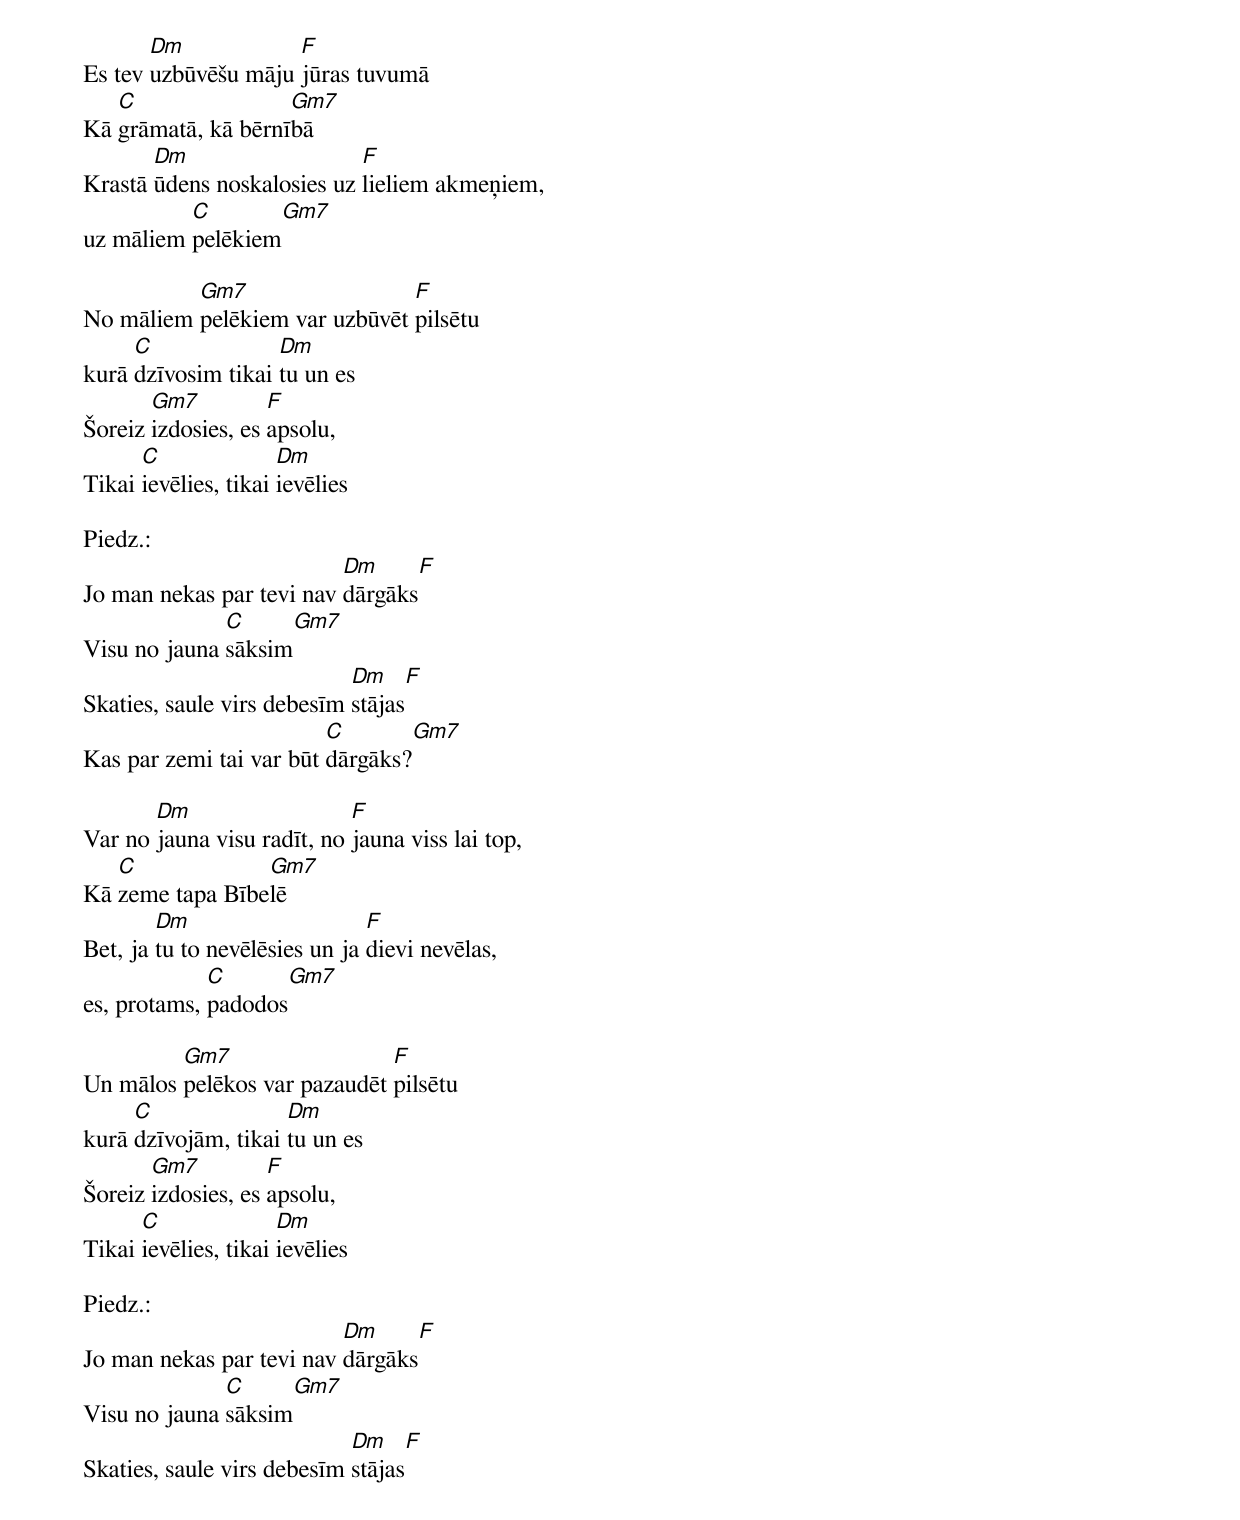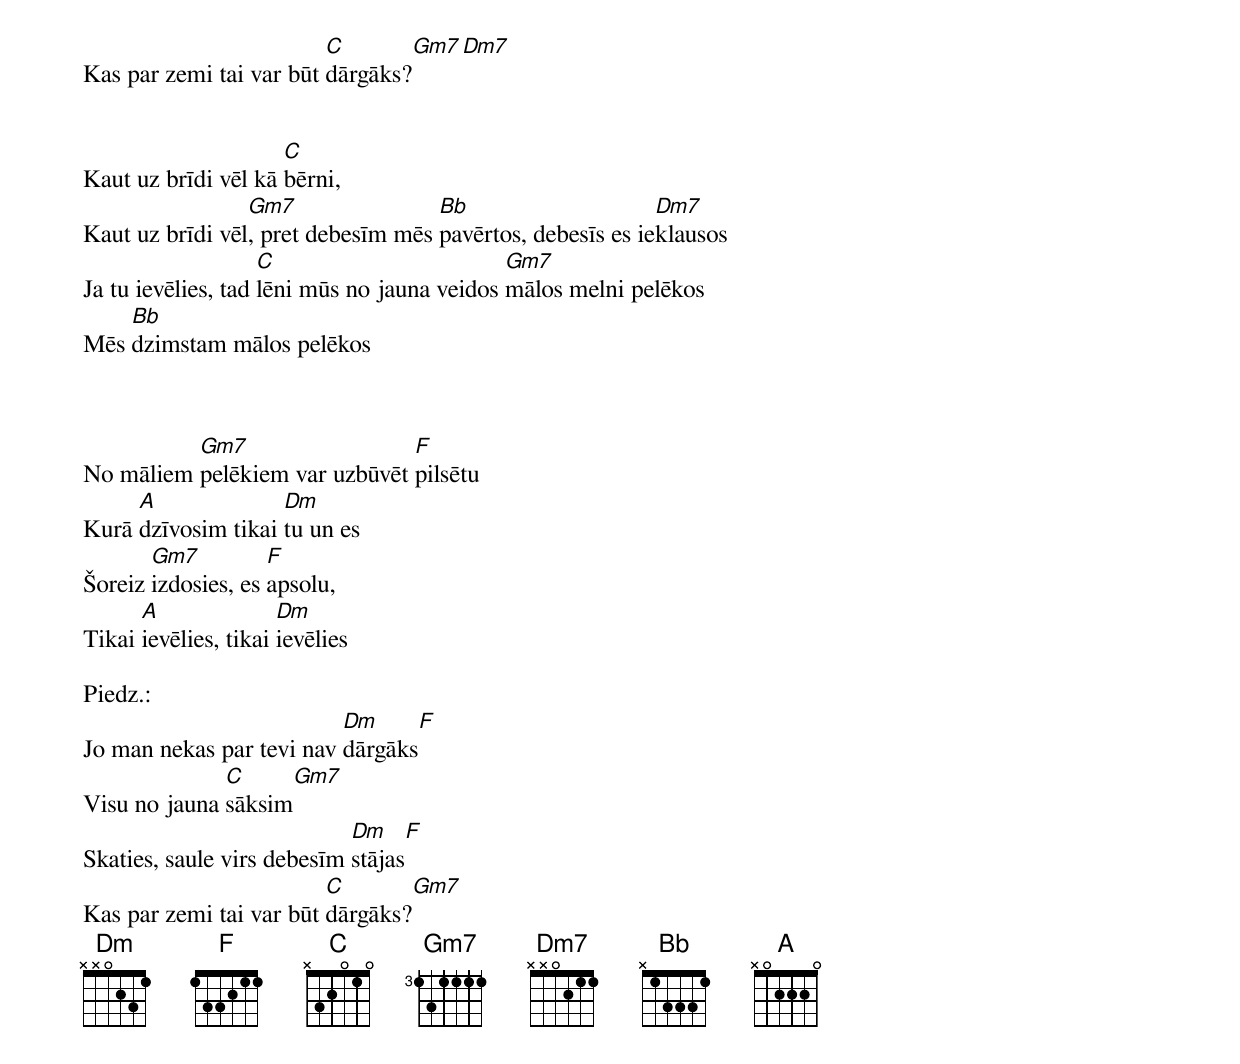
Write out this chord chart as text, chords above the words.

       Dm            F
Es tev uzbūvēšu māju jūras tuvumā
   C                Gm7
Kā grāmatā, kā bērnībā
       Dm                   F
Krastā ūdens noskalosies uz lieliem akmeņiem,
          C         Gm7
uz māliem pelēkiem

          Gm7                  F
No māliem pelēkiem var uzbūvēt pilsētu
     C              Dm
kurā dzīvosim tikai tu un es
       Gm7          F
Šoreiz izdosies, es apsolu,
      C               Dm
Tikai ievēlies, tikai ievēlies

Piedz.:
                          Dm      F
Jo man nekas par tevi nav dārgāks
              C      Gm7
Visu no jauna sāksim
                            Dm     F
Skaties, saule virs debesīm stājas
                         C        Gm7
Kas par zemi tai var būt dārgāks?

       Dm                   F
Var no jauna visu radīt, no jauna viss lai top,
   C             Gm7
Kā zeme tapa Bībelē
        Dm                     F
Bet, ja tu to nevēlēsies un ja dievi nevēlas,
             C       Gm7
es, protams, padodos

         Gm7                  F
Un mālos pelēkos var pazaudēt pilsētu
     C               Dm
kurā dzīvojām, tikai tu un es
       Gm7          F
Šoreiz izdosies, es apsolu,
      C               Dm
Tikai ievēlies, tikai ievēlies

Piedz.:
                          Dm      F
Jo man nekas par tevi nav dārgāks
              C      Gm7
Visu no jauna sāksim
                            Dm     F
Skaties, saule virs debesīm stājas
                         C        Gm7   Dm7
Kas par zemi tai var būt dārgāks?


                     C
Kaut uz brīdi vēl kā bērni,
                 Gm7                Bb                     Dm7
Kaut uz brīdi vēl, pret debesīm mēs pavērtos, debesīs es ieklausos
                    C                        Gm7
Ja tu ievēlies, tad lēni mūs no jauna veidos mālos melni pelēkos
    Bb
Mēs dzimstam mālos pelēkos



          Gm7                  F
No māliem pelēkiem var uzbūvēt pilsētu
     A              Dm
Kurā dzīvosim tikai tu un es
       Gm7          F
Šoreiz izdosies, es apsolu,
      A               Dm
Tikai ievēlies, tikai ievēlies

Piedz.:
                          Dm      F
Jo man nekas par tevi nav dārgāks
              C      Gm7
Visu no jauna sāksim
                            Dm     F
Skaties, saule virs debesīm stājas
                         C        Gm7
Kas par zemi tai var būt dārgāks?
